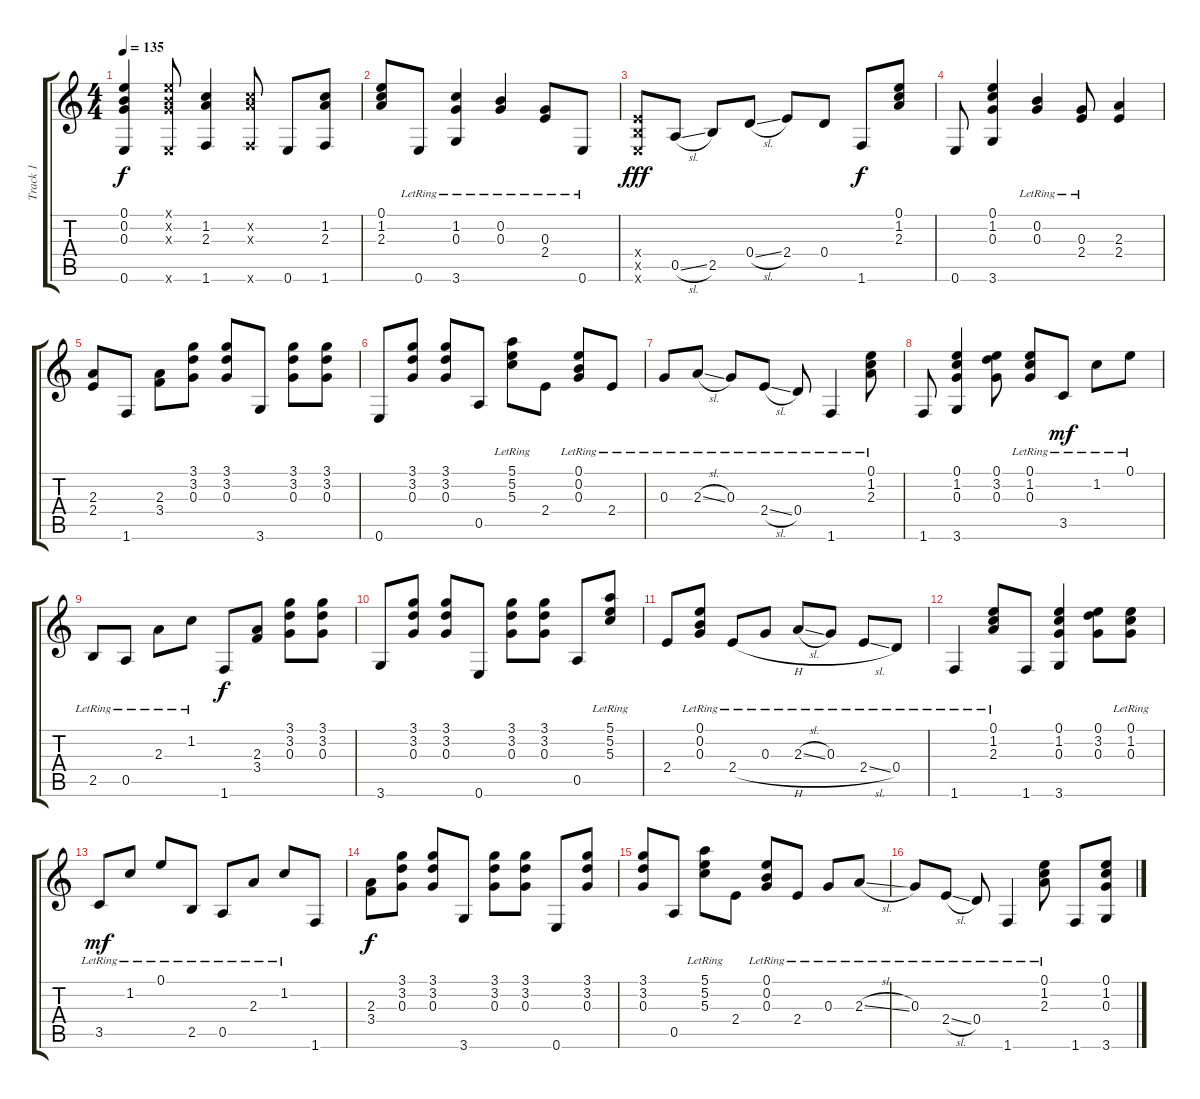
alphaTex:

\track ("Track 1" "Track 1") {instrument acousticguitarsteel}
\staff {score tabs}
\tuning (E4 B3 G3 D3 A2 E2) {hide}
\ts (4 4)
\tempo 135
\clef g2
\ks c
(0.1 0.2 0.3 0.6).4{dy f} (0.1{x} 0.2{x} 0.3{x} 0.6{x}).8 (1.2 2.3 1.6).4 (1.2{x} 2.3{x} 1.6{x}).8 0.6.8 (1.2 2.3 1.6).8 |
(0.1 1.2 2.3).8 0.6{lr}.8 (1.2{lr} 0.3{lr} 3.6{lr}).4 (0.2{lr} 0.3{lr}).4 (0.3{lr} 2.4{lr}).8 0.6{lr}.8 |
(2.4{x} 2.5{x} 0.6{x}).8{dy fff} 0.5{sl}.8 2.5.8 0.4{sl}.8 2.4.8 0.4.8 1.6.8{dy f} (0.1 1.2 2.3).8 |
0.6.8 (0.1 1.2 0.3 3.6).4 (0.2{lr} 0.3{lr}).4 (0.3{lr} 2.4{lr}).8 (2.3 2.4).4 |
(2.3 2.4).8 1.6.8 (2.3 3.4).8 (3.1 3.2 0.3).8 (3.1 3.2 0.3).8 3.6.8 (3.1 3.2 0.3).8 (3.1 3.2 0.3).8 |
0.6.8 (3.1 3.2 0.3).8 (3.1 3.2 0.3).8 0.5.8 (5.1{lr} 5.2{lr} 5.3{lr}).8 2.4.8 (0.1{lr} 0.2{lr} 0.3{lr}).8 2.4{lr}.8 |
0.3{lr}.8 2.3{sl lr}.8 0.3{lr}.8 2.4{sl lr}.8 0.4{lr}.8 1.6{lr}.4 (0.1{lr} 1.2{lr} 2.3{lr}).8 |
1.6.8 (0.1 1.2 0.3 3.6).4 (0.1 3.2 0.3).8 (0.1{lr} 1.2{lr} 0.3{lr}).8 3.5{lr}.8{dy mf} 1.2{lr}.8 0.1{lr}.8 |
2.5{lr}.8 0.5{lr}.8 2.3{lr}.8 1.2{lr}.8 1.6.8{dy f} (2.3 3.4).8 (3.1 3.2 0.3).8 (3.1 3.2 0.3).8 |
3.6.8 (3.1 3.2 0.3).8 (3.1 3.2 0.3).8 0.6.8 (3.1 3.2 0.3).8 (3.1 3.2 0.3).8 0.5.8 (5.1{lr} 5.2{lr} 5.3{lr}).8 |
2.4.8 (0.1{lr} 0.2{lr} 0.3{lr}).8 2.4{h lr}.8 0.3{lr}.8 2.3{sl lr}.8 0.3{lr}.8 2.4{sl lr}.8 0.4{lr}.8 |
1.6{lr}.4 (0.1{lr} 1.2{lr} 2.3{lr}).8 1.6.8 (0.1 1.2 0.3 3.6).4 (0.1 3.2 0.3).8 (0.1{lr} 1.2{lr} 0.3{lr}).8 |
3.5{lr}.8{dy mf} 1.2{lr}.8 0.1{lr}.8 2.5{lr}.8 0.5{lr}.8 2.3{lr}.8 1.2{lr}.8 1.6.8 |
(2.3 3.4).8{dy f} (3.1 3.2 0.3).8 (3.1 3.2 0.3).8 3.6.8 (3.1 3.2 0.3).8 (3.1 3.2 0.3).8 0.6.8 (3.1 3.2 0.3).8 |
(3.1 3.2 0.3).8 0.5.8 (5.1{lr} 5.2{lr} 5.3{lr}).8 2.4.8 (0.1{lr} 0.2{lr} 0.3{lr}).8 2.4{lr}.8 0.3{lr}.8 2.3{sl lr}.8 |
0.3{lr}.8 2.4{sl lr}.8 0.4{lr}.8 1.6{lr}.4 (0.1{lr} 1.2{lr} 2.3{lr}).8 1.6.8 (0.1 1.2 0.3 3.6).8
